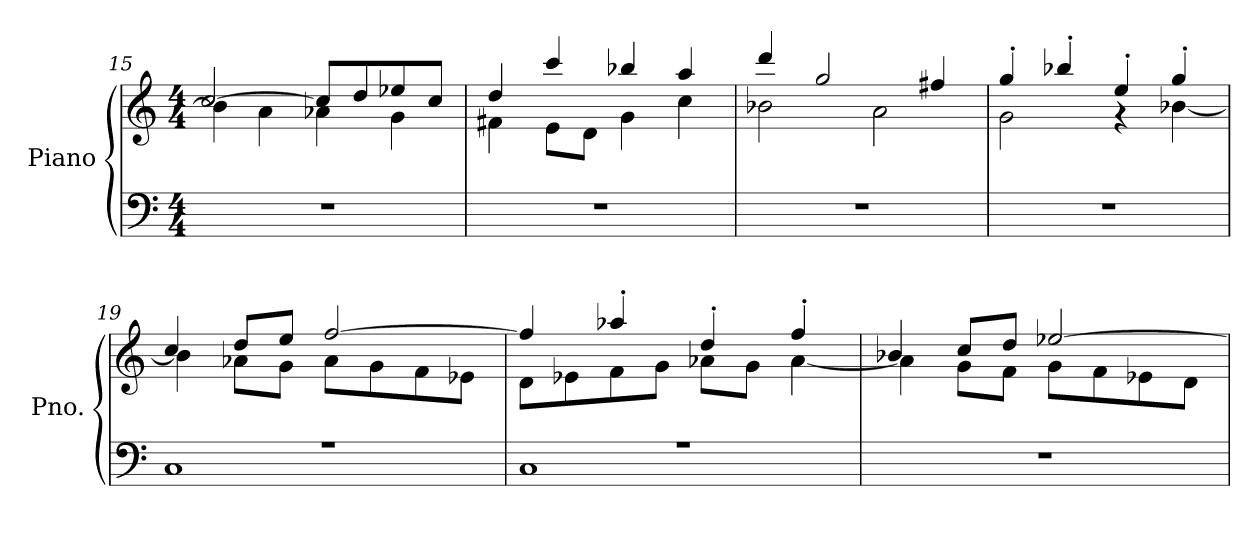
**kern	**kern
*part1	*part1
*staff2	*staff1
*I"Piano	*
*I'Pno.	*
*clefF4	*clefG2
*k[]	*k[]
*M4/4	*M4/4
=15	=15
*	*^
1r	[2cc/	4b-\]
.	.	4a\
.	8cc/L]	4a-X\
.	8dd/	.
.	8ee-X/	4g\
.	8cc/J	.
=16	=16	=16
1r	4dd/	4f#X\
.	4ccc/	8e\L
.	.	8d\J
.	4bb-X/	4g\
.	4aa/	4cc\
=17	=17	=17
1r	4ddd/	2b-X\
.	2gg/	.
.	.	2a\
.	4ff#X/	.
=18	=18	=18
1r	4gg'/	2g\
.	4bb-X'/	.
.	4ee'/	4r
.	4gg'/	[4b-X\
=19	=19	=19
*^	*	*
1r	1C	4cc/	4b-\]
.	.	8dd/L	8a-X\L
.	.	8ee/J	8g\J
.	.	[2ff/	8a-\L
.	.	.	8g\
.	.	.	8f\
.	.	.	8e-X\J
=20	=20	=20	=20
1r	1C	4ff/]	8d\L
.	.	.	8e-X\
.	.	4aa-X'/	8f\
.	.	.	8g\J
.	.	4dd'/	8a-X\L
.	.	.	8g\J
.	.	4ff'/	[4a-\
*v	*v	*	*
=21	=21	=21
1r	4b-X/	4a-\]
.	8cc/L	8g\L
.	8dd/J	8f\J
.	[2ee-X/	8g\L
.	.	8f\
.	.	8e-X\
.	.	8d\J
*	*v	*v
=	=
*-	*-
